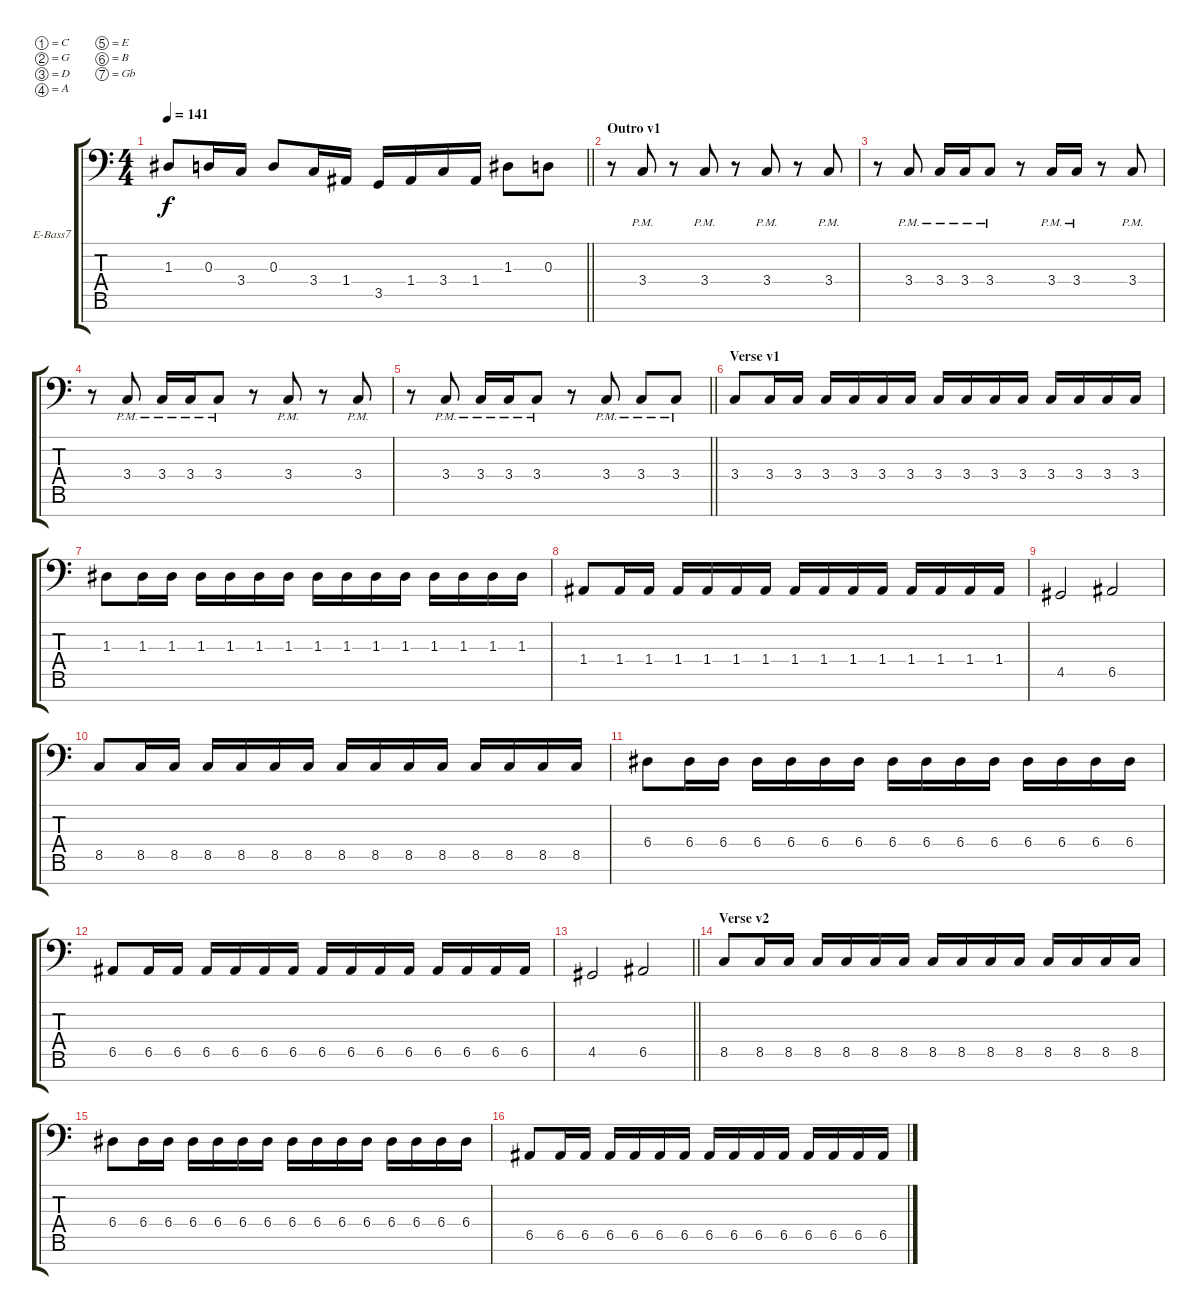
\bracketExtendMode groupsimilarinstruments
\firstSystemTrackNameOrientation horizontal
\otherSystemsTrackNameOrientation horizontal
\track ("Electric Bass" "E-Bass7") {solo instrument electricbassfinger}
\staff {score tabs}
\tuning (C3 G2 D2 A1 E1 B0 Gb0)
\ts (4 4)
\tempo 141
\clef f4
\scale
0.333333
\barLineRight lightlight
\ks c
1.3.8{dy f} 0.3.16 3.4.16 0.3.8 3.4.16 1.4.16 3.5.16 1.4.16 3.4.16 1.4.16 1.3.8 0.3.8 |
\section ("" "Outro v1")
\scale
0.333333 r.8 3.4{pm}.8 r.8 3.4{pm}.8 r.8 3.4{pm}.8 r.8 3.4{pm}.8 |
\scale
0.333333 r.8 3.4{pm}.8 3.4{pm}.16 3.4{pm}.16 3.4{pm}.8 r.8 3.4{pm}.16 3.4{pm}.16 r.8 3.4{pm}.8 |
\scale
0.333333 r.8 3.4{pm}.8 3.4{pm}.16 3.4{pm}.16 3.4{pm}.8 r.8 3.4{pm}.8 r.8 3.4{pm}.8 |
\scale
0.333333
\barLineRight lightlight
r.8 3.4{pm}.8 3.4{pm}.16 3.4{pm}.16 3.4{pm}.8 r.8 3.4{pm}.8 3.4{pm}.8 3.4{pm}.8 |
\section ("" "Verse v1")
\scale
0.333333 3.4.8 3.4.16 3.4.16 3.4.16 3.4.16 3.4.16 3.4.16 3.4.16 3.4.16 3.4.16 3.4.16 3.4.16 3.4.16 3.4.16 3.4.16 |
\scale
0.333333 1.3.8 1.3.16 1.3.16 1.3.16 1.3.16 1.3.16 1.3.16 1.3.16 1.3.16 1.3.16 1.3.16 1.3.16 1.3.16 1.3.16 1.3.16 |
\scale
0.333333 1.4.8 1.4.16 1.4.16 1.4.16 1.4.16 1.4.16 1.4.16 1.4.16 1.4.16 1.4.16 1.4.16 1.4.16 1.4.16 1.4.16 1.4.16 |
\scale
0.333333 4.5.2 6.5.2 |
\scale
0.333333 8.5.8 8.5.16 8.5.16 8.5.16 8.5.16 8.5.16 8.5.16 8.5.16 8.5.16 8.5.16 8.5.16 8.5.16 8.5.16 8.5.16 8.5.16 |
\scale
0.333333 6.4.8 6.4.16 6.4.16 6.4.16 6.4.16 6.4.16 6.4.16 6.4.16 6.4.16 6.4.16 6.4.16 6.4.16 6.4.16 6.4.16 6.4.16 |
\scale
0.333333 6.5.8 6.5.16 6.5.16 6.5.16 6.5.16 6.5.16 6.5.16 6.5.16 6.5.16 6.5.16 6.5.16 6.5.16 6.5.16 6.5.16 6.5.16 |
\scale
0.333333
\barLineRight lightlight
4.5.2 6.5.2 |
\section ("" "Verse v2")
\scale
0.333333 8.5.8 8.5.16 8.5.16 8.5.16 8.5.16 8.5.16 8.5.16 8.5.16 8.5.16 8.5.16 8.5.16 8.5.16 8.5.16 8.5.16 8.5.16 |
\scale
0.333333 6.4.8 6.4.16 6.4.16 6.4.16 6.4.16 6.4.16 6.4.16 6.4.16 6.4.16 6.4.16 6.4.16 6.4.16 6.4.16 6.4.16 6.4.16 |
\scale
0.333333 6.5.8 6.5.16 6.5.16 6.5.16 6.5.16 6.5.16 6.5.16 6.5.16 6.5.16 6.5.16 6.5.16 6.5.16 6.5.16 6.5.16 6.5.16
